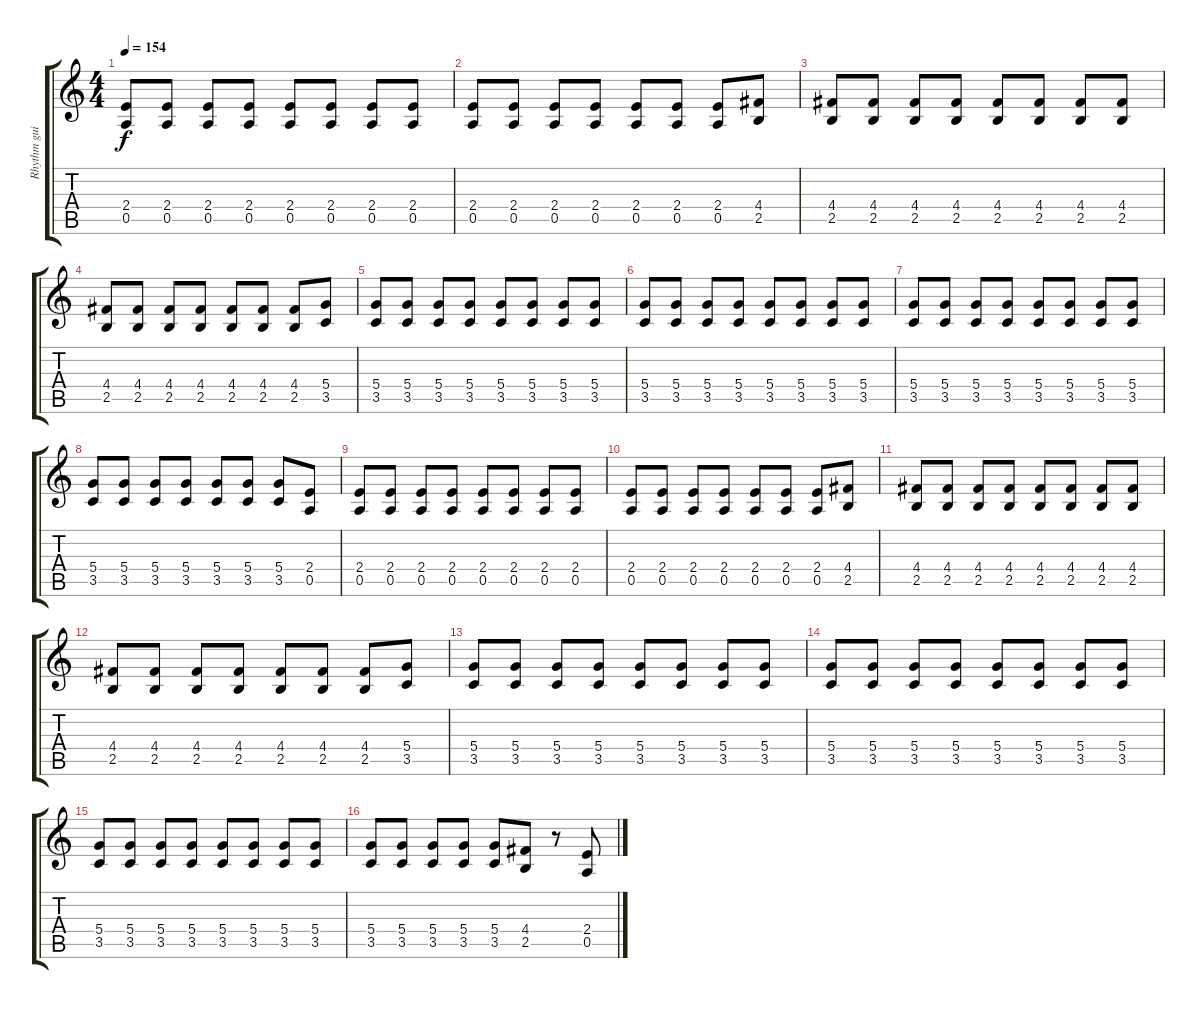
\track ("Rhythm guitar" "Rhythm gui") {instrument overdrivenguitar}
\staff {score tabs}
\tuning (E4 B3 G3 D3 A2 E2) {hide}
\ts (4 4)
\tempo 154
\clef g2
\ks c
(2.4 0.5).8{dy f} (2.4 0.5).8 (2.4 0.5).8 (2.4 0.5).8 (2.4 0.5).8 (2.4 0.5).8 (2.4 0.5).8 (2.4 0.5).8 |
(2.4 0.5).8 (2.4 0.5).8 (2.4 0.5).8 (2.4 0.5).8 (2.4 0.5).8 (2.4 0.5).8 (2.4 0.5).8 (4.4 2.5).8 |
(4.4 2.5).8 (4.4 2.5).8 (4.4 2.5).8 (4.4 2.5).8 (4.4 2.5).8 (4.4 2.5).8 (4.4 2.5).8 (4.4 2.5).8 |
(4.4 2.5).8 (4.4 2.5).8 (4.4 2.5).8 (4.4 2.5).8 (4.4 2.5).8 (4.4 2.5).8 (4.4 2.5).8 (5.4 3.5).8 |
(5.4 3.5).8 (5.4 3.5).8 (5.4 3.5).8 (5.4 3.5).8 (5.4 3.5).8 (5.4 3.5).8 (5.4 3.5).8 (5.4 3.5).8 |
(5.4 3.5).8 (5.4 3.5).8 (5.4 3.5).8 (5.4 3.5).8 (5.4 3.5).8 (5.4 3.5).8 (5.4 3.5).8 (5.4 3.5).8 |
(5.4 3.5).8 (5.4 3.5).8 (5.4 3.5).8 (5.4 3.5).8 (5.4 3.5).8 (5.4 3.5).8 (5.4 3.5).8 (5.4 3.5).8 |
(5.4 3.5).8 (5.4 3.5).8 (5.4 3.5).8 (5.4 3.5).8 (5.4 3.5).8 (5.4 3.5).8 (5.4 3.5).8 (2.4 0.5).8 |
(2.4 0.5).8 (2.4 0.5).8 (2.4 0.5).8 (2.4 0.5).8 (2.4 0.5).8 (2.4 0.5).8 (2.4 0.5).8 (2.4 0.5).8 |
(2.4 0.5).8 (2.4 0.5).8 (2.4 0.5).8 (2.4 0.5).8 (2.4 0.5).8 (2.4 0.5).8 (2.4 0.5).8 (4.4 2.5).8 |
(4.4 2.5).8 (4.4 2.5).8 (4.4 2.5).8 (4.4 2.5).8 (4.4 2.5).8 (4.4 2.5).8 (4.4 2.5).8 (4.4 2.5).8 |
(4.4 2.5).8 (4.4 2.5).8 (4.4 2.5).8 (4.4 2.5).8 (4.4 2.5).8 (4.4 2.5).8 (4.4 2.5).8 (5.4 3.5).8 |
(5.4 3.5).8 (5.4 3.5).8 (5.4 3.5).8 (5.4 3.5).8 (5.4 3.5).8 (5.4 3.5).8 (5.4 3.5).8 (5.4 3.5).8 |
(5.4 3.5).8 (5.4 3.5).8 (5.4 3.5).8 (5.4 3.5).8 (5.4 3.5).8 (5.4 3.5).8 (5.4 3.5).8 (5.4 3.5).8 |
(5.4 3.5).8 (5.4 3.5).8 (5.4 3.5).8 (5.4 3.5).8 (5.4 3.5).8 (5.4 3.5).8 (5.4 3.5).8 (5.4 3.5).8 |
(5.4 3.5).8 (5.4 3.5).8 (5.4 3.5).8 (5.4 3.5).8 (5.4 3.5).8 (4.4 2.5).8 r.8 (2.4 0.5).8
